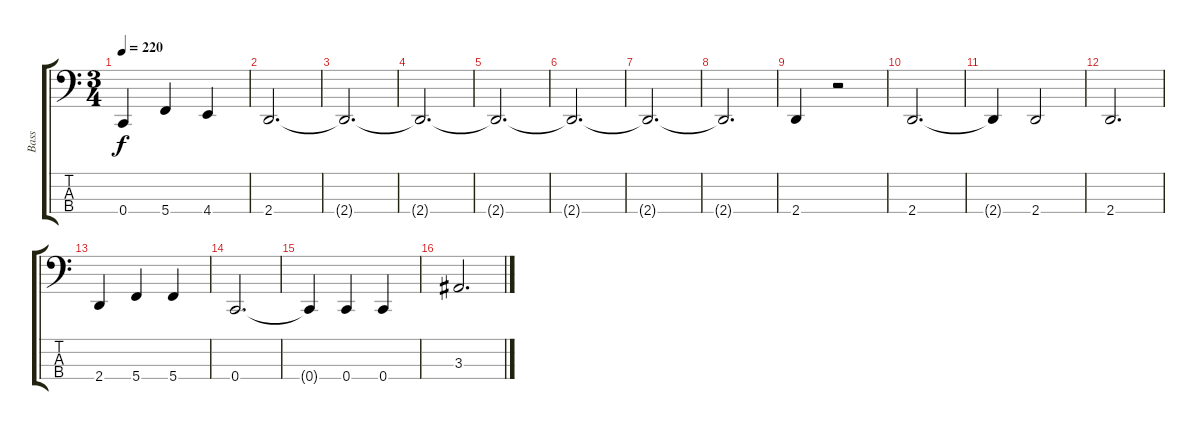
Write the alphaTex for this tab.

\track ("Bass" "Bass") {instrument electricbassfinger}
\staff {score tabs}
\tuning (F2 C2 G1 C1) {hide}
\ts (3 4)
\tempo 220
\clef f4
\ks c
0.4.4{dy f} 5.4.4 4.4.4 |
2.4.2{d} |
2.4{t}.2{d} |
2.4{t}.2{d} |
2.4{t}.2{d} |
2.4{t}.2{d} |
2.4{t}.2{d} |
2.4{t}.2{d} |
2.4.4 r.2 |
2.4.2{d} |
2.4{t}.4 2.4.2 |
2.4.2{d} |
2.4.4 5.4.4 5.4.4 |
0.4.2{d} |
0.4{t}.4 0.4.4 0.4.4 |
3.3.2{d}
